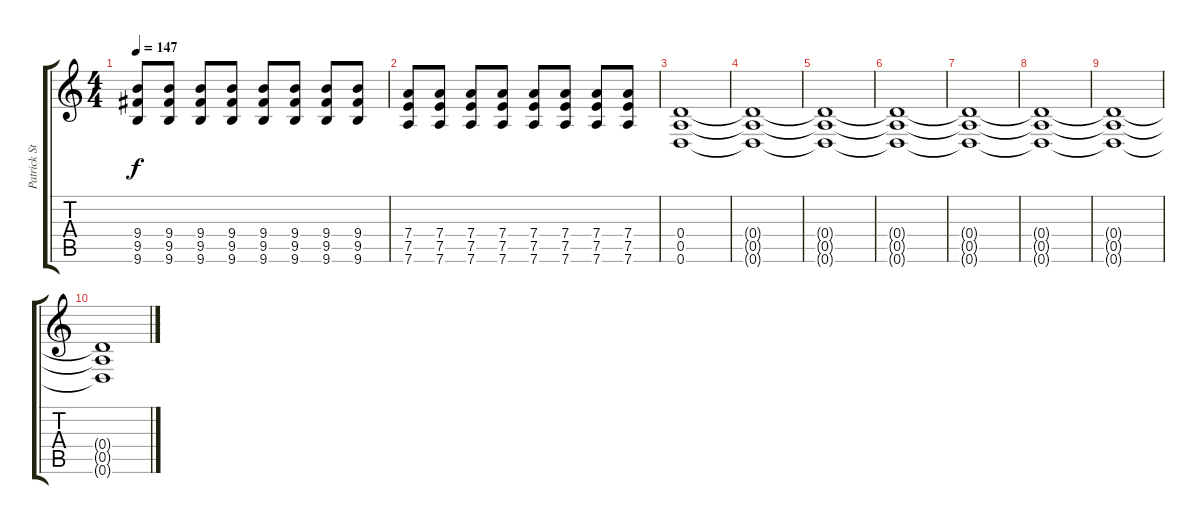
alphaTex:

\track ("Patrick Stumph (Rythmn Guitar)" "Patrick St") {instrument overdrivenguitar}
\staff {score tabs}
\tuning (E4 B3 G3 D3 A2 D2) {hide}
\ts (4 4)
\tempo 147
\clef g2
\ks c
(9.4 9.5 9.6).8{dy f} (9.4 9.5 9.6).8 (9.4 9.5 9.6).8 (9.4 9.5 9.6).8 (9.4 9.5 9.6).8 (9.4 9.5 9.6).8 (9.4 9.5 9.6).8 (9.4 9.5 9.6).8 |
(7.4 7.5 7.6).8 (7.4 7.5 7.6).8 (7.4 7.5 7.6).8 (7.4 7.5 7.6).8 (7.4 7.5 7.6).8 (7.4 7.5 7.6).8 (7.4 7.5 7.6).8 (7.4 7.5 7.6).8 |
(0.4 0.5 0.6).1 |
(0.4{t} 0.5{t} 0.6{t}).1 |
(0.4{t} 0.5{t} 0.6{t}).1 |
(0.4{t} 0.5{t} 0.6{t}).1 |
(0.4{t} 0.5{t} 0.6{t}).1 |
(0.4{t} 0.5{t} 0.6{t}).1 |
(0.4{t} 0.5{t} 0.6{t}).1 |
(0.4{t} 0.5{t} 0.6{t}).1
